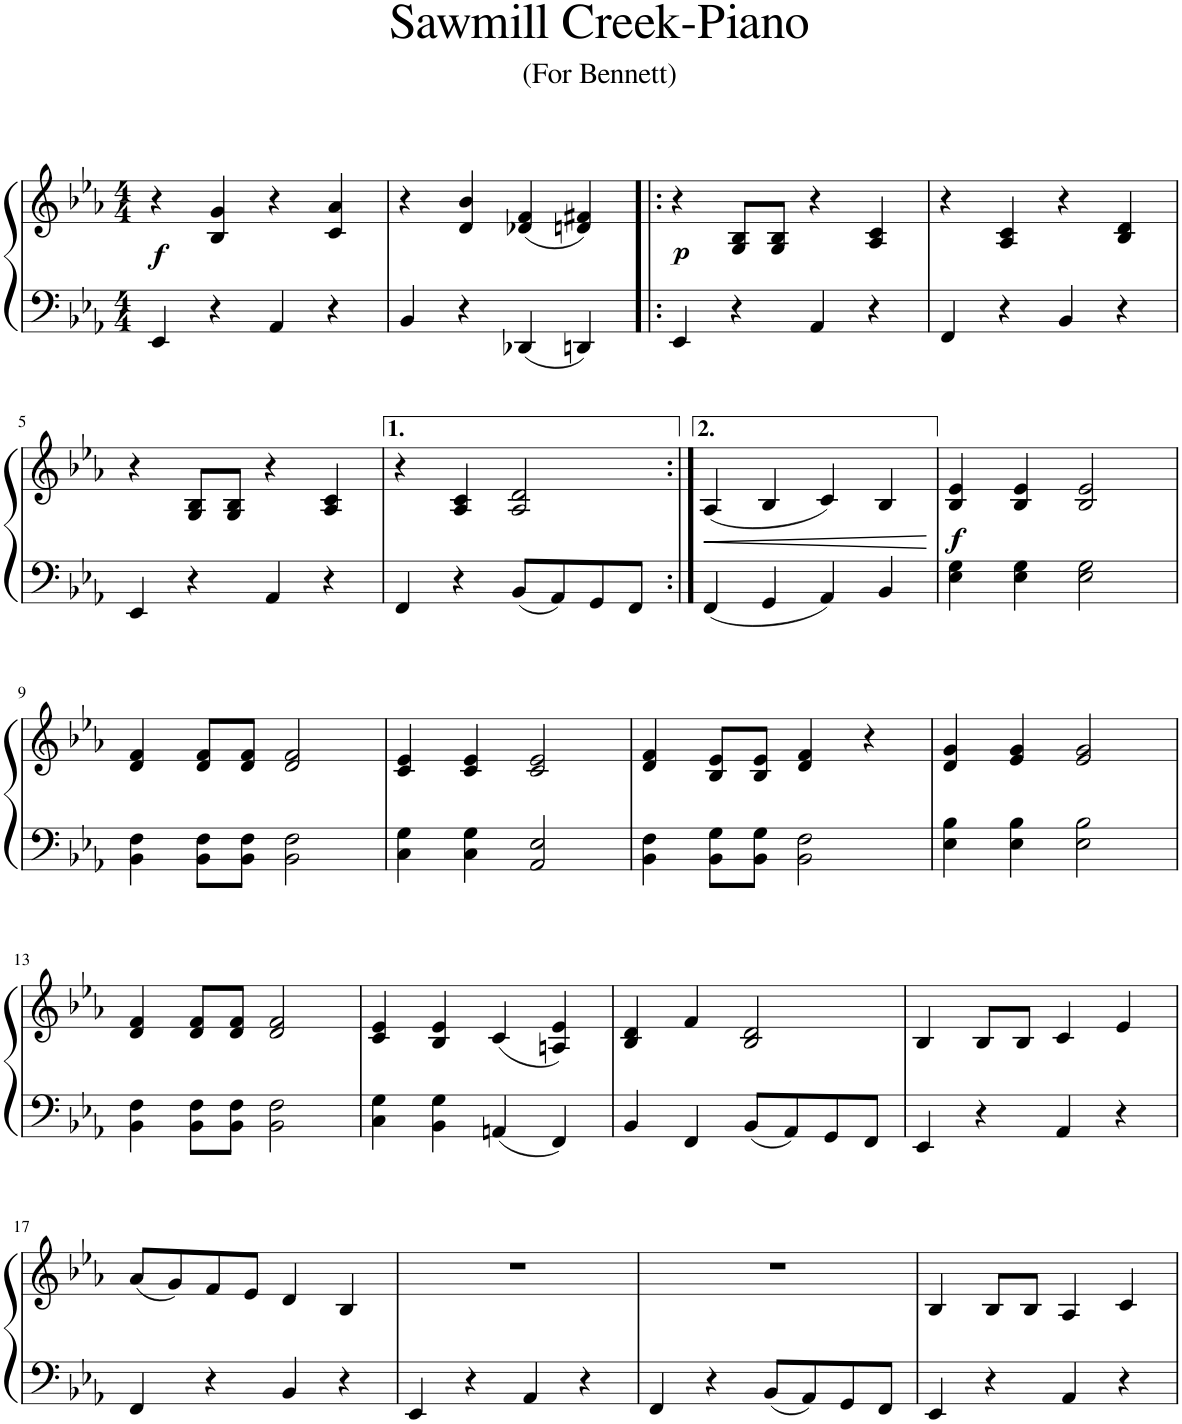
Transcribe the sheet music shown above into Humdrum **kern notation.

**kern	**kern	**dynam
*part1	*part1	*part1
*staff2	*staff1	*staff1/2
*I"Piano	*	*
*I'Pno.	*	*
*clefF4	*clefG2	*
*k[b-e-a-]	*k[b-e-a-]	*
*M4/4	*M4/4	*
=1	=1	=1
!	!	!LO:DY:b
4EE-/	4r	f
4r	4B-/ 4g/	.
4AA-/	4r	.
4r	4c/ 4a-/	.
=2	=2	=2
4BB-/	4r	.
4r	4d/ 4b-/	.
4DD-X/	(4d-X/ 4f/	.
4DDn/	4dn/ 4f#X/)	.
=3!|:	=3!|:	=3!|:
!	!	!LO:DY:b
4EE-/	4r	p
4r	8G/ 8B-/L	.
.	8G/ 8B-/J	.
4AA-/	4r	.
4r	4A-/ 4c/	.
=4	=4	=4
4FF/	4r	.
4r	4A-/ 4c/	.
4BB-/	4r	.
4r	4B-/ 4d/	.
!!LO:LB:g=z
=5	=5	=5
4EE-/	4r	.
4r	8G/ 8B-/L	.
.	8G/ 8B-/J	.
4AA-/	4r	.
4r	4A-/ 4c/	.
=6	=6	=6
4FF/	4r	.
4r	4A-/ 4c/	.
8BB-/L	2A-/ 2d/	.
8AA-/	.	.
8GG/	.	.
8FF/J	.	.
=7:|!	=7:|!	=7:|!
!	!	!LO:HP:b
4FF/	(4A-/	<
4GG/	4B-/	.
4AA-/	4c/)	.
4BB-/	4B-/	.
.	.	[
=8	=8	=8
!	!	!LO:DY:b
4E-\ 4G\	4B-/ 4e-/	f
4E-\ 4G\	4B-/ 4e-/	.
2E-\ 2G\	2B-/ 2e-/	.
!!LO:LB:g=z
=9	=9	=9
4BB-\ 4F\	4d/ 4f/	.
8BB-\ 8F\L	8d/ 8f/L	.
8BB-\ 8F\J	8d/ 8f/J	.
2BB-\ 2F\	2d/ 2f/	.
=10	=10	=10
4C\ 4G\	4c/ 4e-/	.
4C\ 4G\	4c/ 4e-/	.
2AA-/ 2E-/	2c/ 2e-/	.
=11	=11	=11
4BB-\ 4F\	4d/ 4f/	.
8BB-\ 8G\L	8B-/ 8e-/L	.
8BB-\ 8G\J	8B-/ 8e-/J	.
2BB-\ 2F\	4d/ 4f/	.
.	4r	.
=12	=12	=12
4E-\ 4B-\	4d/ 4g/	.
4E-\ 4B-\	4e-/ 4g/	.
2E-\ 2B-\	2e-/ 2g/	.
!!LO:LB:g=z
=13	=13	=13
4BB-\ 4F\	4d/ 4f/	.
8BB-\ 8F\L	8d/ 8f/L	.
8BB-\ 8F\J	8d/ 8f/J	.
2BB-\ 2F\	2d/ 2f/	.
=14	=14	=14
4C\ 4G\	4c/ 4e-/	.
4BB-\ 4G\	4B-/ 4e-/	.
4AAn/	(4c/	.
4FF/	4An/ 4e-/)	.
=15	=15	=15
4BB-/	4B-/ 4d/	.
4FF/	4f/	.
8BB-/L	2B-/ 2d/	.
8AA-/	.	.
8GG/	.	.
8FF/J	.	.
=16	=16	=16
4EE-/	4B-/	.
4r	8B-/L	.
.	8B-/J	.
4AA-/	4c/	.
4r	4e-/	.
!!LO:LB:g=z
=17	=17	=17
4FF/	(8a-/L	.
.	8g/)	.
4r	8f/	.
.	8e-/J	.
4BB-/	4d/	.
4r	4B-/	.
=18	=18	=18
4EE-/	1r	.
4r	.	.
4AA-/	.	.
4r	.	.
=19	=19	=19
4FF/	1r	.
4r	.	.
8BB-/L	.	.
8AA-/	.	.
8GG/	.	.
8FF/J	.	.
=20	=20	=20
4EE-/	4B-/	.
4r	8B-/L	.
.	8B-/J	.
4AA-/	4A-/	.
4r	4c/	.
=	=	=
*-	*-	*-
